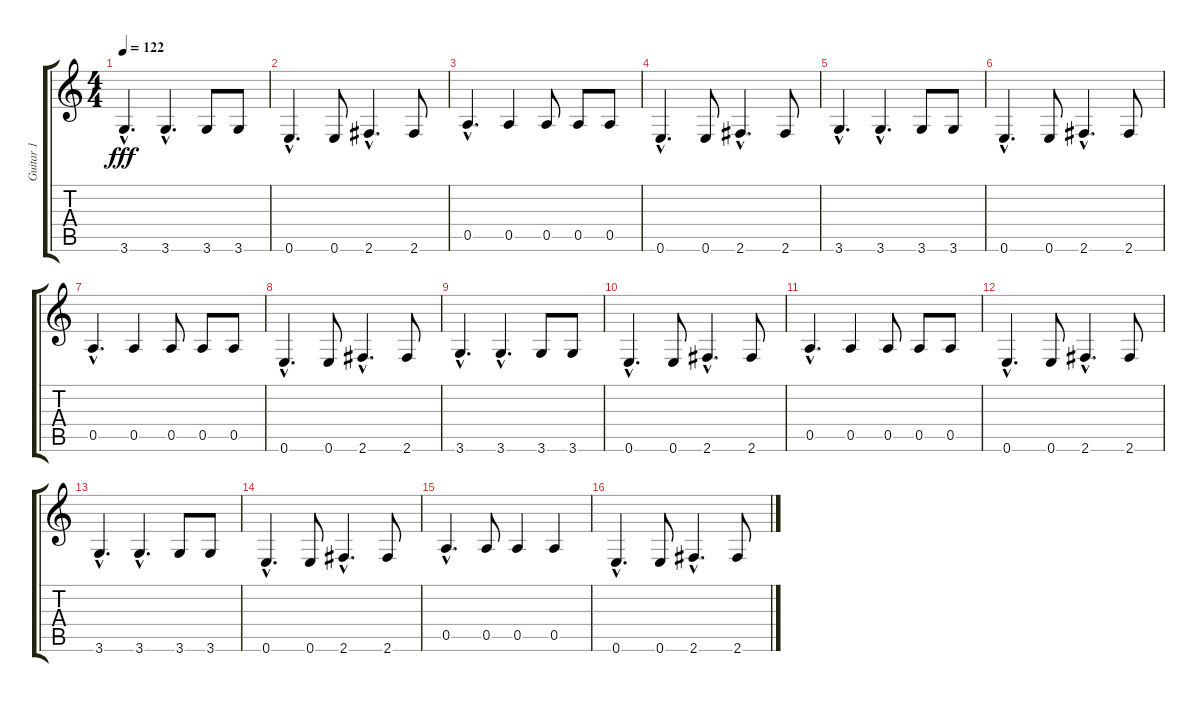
\track ("Guitar 1" "Guitar 1") {instrument electricguitarclean}
\staff {score tabs}
\tuning (E4 B3 G3 D3 A2 E2) {hide}
\ts (4 4)
\tempo 122
\clef g2
\ks c
3.6{hac}.4{d dy fff} 3.6{hac}.4{d} 3.6.8 3.6.8 |
0.6{hac}.4{d} 0.6.8 2.6{hac}.4{d} 2.6.8 |
0.5{hac}.4{d} 0.5.4 0.5.8 0.5.8 0.5.8 |
0.6{hac}.4{d} 0.6.8 2.6{hac}.4{d} 2.6.8 |
3.6{hac}.4{d} 3.6{hac}.4{d} 3.6.8 3.6.8 |
0.6{hac}.4{d} 0.6.8 2.6{hac}.4{d} 2.6.8 |
0.5{hac}.4{d} 0.5.4 0.5.8 0.5.8 0.5.8 |
0.6{hac}.4{d} 0.6.8 2.6{hac}.4{d} 2.6.8 |
3.6{hac}.4{d} 3.6{hac}.4{d} 3.6.8 3.6.8 |
0.6{hac}.4{d} 0.6.8 2.6{hac}.4{d} 2.6.8 |
0.5{hac}.4{d} 0.5.4 0.5.8 0.5.8 0.5.8 |
0.6{hac}.4{d} 0.6.8 2.6{hac}.4{d} 2.6.8 |
3.6{hac}.4{d} 3.6{hac}.4{d} 3.6.8 3.6.8 |
0.6{hac}.4{d} 0.6.8 2.6{hac}.4{d} 2.6.8 |
0.5{hac}.4{d} 0.5.8 0.5.4 0.5.4 |
0.6{hac}.4{d} 0.6.8 2.6{hac}.4{d} 2.6.8
